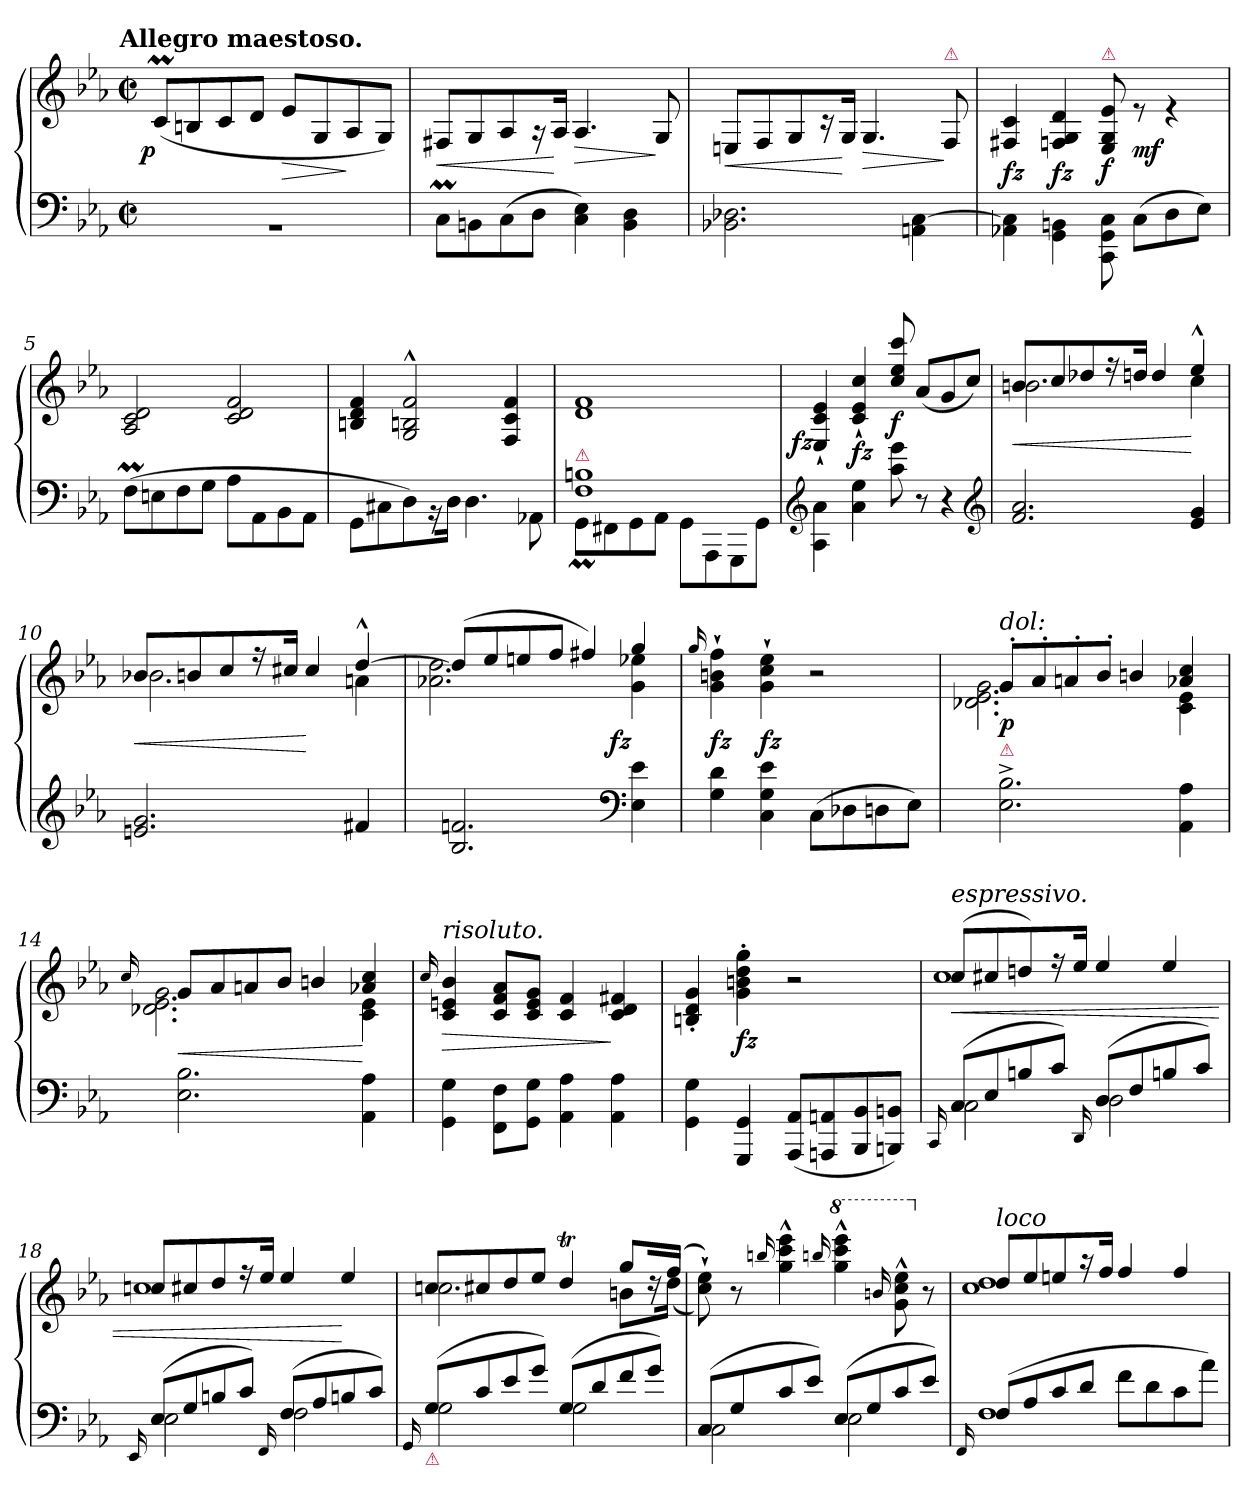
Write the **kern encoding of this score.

**kern	**kern	**dynam
*part1	*part1	*part1
*staff2	*staff1	*staff1/2
*clefF4	*clefG2	*
*k[b-e-a-]	*k[b-e-a-]	*
*c:	*c:	*
!!LO:TX:omd:t=Allegro maestoso.
*M2/2	*M2/2	*
*met(c|)	*met(c|)	*
*MM132	*MM132	*
=1	=1	=1
!	!	!LO:DY:rj
1rBB	(>8cML	p
.	8Bn	.
.	8c	.
.	8dJ	.
.	8e-L	>
.	8G/	.
.	8A-/	]
.	8G/J)	.
=2	=2	=2
8CML	8F#XL	<
8BBn\	8G/	.
(<8C\	8A-/	.
8DJ	16rA	.
.	16A-/Jk	[
4C\ 4E-\)	4.A-/	>
4BB\ 4D\	.	.
.	8G/	]
=3	=3	=3
2.BB-X\ 2.D-X\	8En/L	<
.	8F/	.
.	8G/	.
.	16rc	.
.	16G/Jk	[
.	4.G/	>
4AAn\ [4C\	.	.
!	!LO:TX:a:color=crimson:t=⚠	!
.	8F/	]
=4	=4	=4
4AA-X\ 4C]\	4F#X/ 4c/	fz
4GG\ 4BBn\	4Fn/ 4G/ 4d/	fz
!	!LO:TX:a:color=crimson:t=⚠	!
8CC\ 8GG\ 8C\	8E-/ 8G/ 8e-/	f
(>8CL	8re	mf
8D	4re	.
8E-J)	.	.
=5	=5	=5
(8FML	2A- 2c 2d	.
8En	.	.
8F	.	.
8GJ	.	.
8A-\L	2c 2d 2f	.
8AA-\	.	.
8BB-\	.	.
8AA-\J	.	.
=6	=6	=6
8GG\L	4Bn 4d 4f	.
8C#X\	.	.
8D\)	2G^^>/ 2Bn^^>/ 2f^^>/	.
16rBB	.	.
16D\Jk	.	.
4.D\	.	.
.	4F/ 4c/ 4f/	.
8AA-X\	.	.
=7	=7	=7
*^	*	*
!LO:TX:a:color=crimson:t=⚠	!	!	!
1F 1Bn	8GGmL	1d 1f	.
.	8FF#X	.	.
.	8GG	.	.
.	8AA-J	.	.
.	8GGL	.	.
.	8AAA-	.	.
.	8GGG	.	.
.	8GGJ	.	.
=8	=8	=8	=8
!	!	!	!LO:DY:rj
*v	*v	*	*
4CC\ 4C\	4E-`>/ 4c`>/ 4e-`>/	fz
4C 4G	4c`> 4e-`> 4cc`>	fz
8c\ 8g\	8cc/ 8ee-/ 8ccc/	f
8r	(8a-L	.
4r	8g	.
.	8ccJ)	.
*clefG2	*	*
=9	=9	=9
*	*^	*
2.f 2.a-	8bnL	2.b	<
.	8cc	.	.
.	8dd-X	.	.
.	16rff	.	.
.	16ddnJk	.	.
.	4dd	.	.
4e- 4g	4ee-^^>	4cc	[
=10	=10	=10	=10
2.en 2.g	8b-XL	2.b-	<
.	8bn	.	.
.	8cc	.	.
.	16rff	.	.
.	16cc#XJk	.	.
.	4cc#	.	[
4f#X	[4dd^^>	4an	.
=11	=11	=11	=11
2.B- 2.fn	(8ddL]	2.a-X 2.dd	.
.	8ee-	.	.
.	8een	.	.
.	8ffJ	.	.
.	4ff#X)	.	.
*clefF4	*	*	*
!	!	!	!LO:DY:rj
4E- 4e-	4gg	4g 4ee-X	fz
*	*v	*v	*
=12	=12	=12
.	16qqgg/	.
4G 4d	4g`> 4bn`> 4ff`>	fz
4C 4G 4e-	4g` 4cc` 4ee-`	fz
(8CL	2r	.
8D-X	.	.
8Dn	.	.
8E-J)	.	.
=13	=13	=13
*	*^	*
!	!LO:TX:a:i:t=dol&colon;	!	!
!LO:TX:a:color=crimson:t=⚠	!	!	!
2.E-^< 2.B-^<	8g'>L	2.d-X 2.e- 2.g	p
.	8a-'>	.	.
.	8an'>	.	.
.	8b-'>J	.	.
.	4bn	.	.
4AA- 4A-	4a-X 4cc	4c 4e-	.
=14	=14	=14	=14
.	16qqcc/	.	.
2.E- 2.B-	8gL	2.d-X 2.e- 2.g	<
.	8a-	.	.
.	8an	.	.
.	8b-J	.	.
.	4bn	.	.
4AA- 4A-	4a-X 4cc	4c 4e-	[
*	*v	*v	*
=15	=15	=15
.	16qqcc/	.
!	!LO:TX:a:i:t=risoluto.	!
4GG\ 4G\	4c 4en 4b-	>
8FF\ 8F\L	8c 8f 8a-L	.
8GG\ 8G\J	8c 8e 8gJ	.
4AA- 4A-	4c 4f	.
4AA- 4A-	4c 4d 4f#X	]
=16	=16	=16
4GG\ 4G\	4Bn'< 4d'< 4g'<	.
4GGG 4GG	4g'> 4bn'> 4dd'> 4gg'>	fz
(8AAA- 8AA-L	2r	.
8AAAn 8AAn	.	.
8BBB- 8BB-	.	.
8BBBn 8BBnJ)	.	.
=17	=17	=17
16qqCC/	.	.
*^	*^	*
!	!	!LO:TX:a:i:t=espressivo.	!	!
(>8CL	2C	(8ccL	1cc	<
8E-	.	8cc#X	.	.
8Bn	.	8ddn)	.	.
8cJ)	.	16rff	.	.
.	.	16ee-Jk	.	.
16qqDD/	.	.	.	.
(>8DL	2D	4ee-	.	.
8F	.	.	.	.
8Bn	.	4ee-	.	.
8cJ)	.	.	.	.
=18	=18	=18	=18	=18
16qqEE-/	.	.	.	.
(>8E-L	2E-	8ccnL	1cc	.
8G	.	8cc#X	.	.
8Bn	.	8dd	.	.
8cJ)	.	16rff	.	.
.	.	16ee-Jk	.	.
16qqFF/	.	.	.	.
(>8FL	2F	4ee-	.	.
8A-	.	.	.	.
8Bn	.	4ee-	.	[
8cJ)	.	.	.	.
=19	=19	=19	=19	=19
16qqGG/	.	.	.	.
!LO:TX:b:color=crimson:t=⚠	!	!	!	!
(>8G/L	2G	8ccnL	2.cc	.
8c/	.	8cc#X	.	.
8e-\	.	8dd	.	.
8g\J)	.	8ee-J	.	.
(>8GL	2G	4ddt	.	.
8d	.	.	.	.
8f	.	8ggL	8bnL	.
8gJ)	.	16raayy	16rdd	.
.	.	(16ffJk	(16ddJk	.
*	*	*v	*v	*
=20	=20	=20	=20
(>8CL	2C	8cc`> 8ee-`>))	.
8G	.	8r	.
.	.	16qqbbn/	.
8c	.	4gg^^> 4ccc^^> 4eee-^^>	.
8e-J)	.	.	.
.	.	16qqbbn/	.
*	*	*8va	*
(>8E-L	2E-	4ggg^^> 4cccc^^> 4eeee-^^>	.
8G	.	.	.
.	.	16qqbbn/	.
8c	.	8gg^^> 8ccc^^> 8eee-^^>	.
*	*	*X8va	*
8e-J)	.	8r	.
=21	=21	=21	=21
16qqFF/	.	.	.
*	*	*^	*
!	!	!LO:TX:a:i:t=loco	!	!
(<8FL	1F	8ddL	1cc 1dd	.
8A-	.	8ee-	.	.
8c	.	8een	.	.
8dJ	.	16raa	.	.
.	.	16ffJk	.	.
8f\L	.	4ff	.	.
8d\	.	.	.	.
8c\	.	4ff	.	.
8a-\J)	.	.	.	.
*v	*v	*	*	*
*	*v	*v	*
=	=	=
*-	*-	*-
